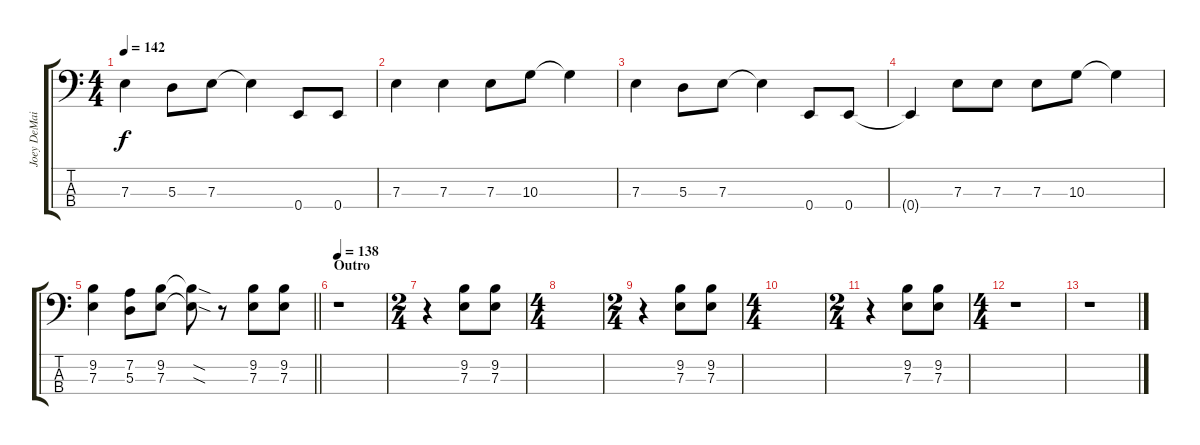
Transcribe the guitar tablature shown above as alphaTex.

\track ("Joey DeMaio" "Joey DeMai") {instrument electricbasspick}
\staff {score tabs}
\tuning (G2 D2 A1 E1) {hide}
\ts (4 4)
\tempo 142
\clef f4
\ks c
7.3.4{dy f} 5.3.8 7.3.8 7.3{t}.4 0.4.8 0.4.8 |
7.3.4 7.3.4 7.3.8 10.3.8 10.3{t}.4 |
7.3.4 5.3.8 7.3.8 7.3{t}.4 0.4.8 0.4.8 |
0.4{t}.4 7.3.8 7.3.8 7.3.8 10.3.8 10.3{t}.4 |
\barLineRight lightlight
(9.2 7.3).4 (7.2 5.3).8 (9.2 7.3).8 (9.2{sod t} 7.3{sod t}).8 r.8 (9.2 7.3).8 (9.2 7.3).8 |
\section ("" "Outro")
\tempo 138
r.1 |
\ts (2 4)
r.4 (9.2 7.3).8 (9.2 7.3).8 |
\ts (4 4)
|
\ts (2 4)
r.4 (9.2 7.3).8 (9.2 7.3).8 |
\ts (4 4)
|
\ts (2 4)
r.4 (9.2 7.3).8 (9.2 7.3).8 |
\ts (4 4)
r.1 |
r.1
